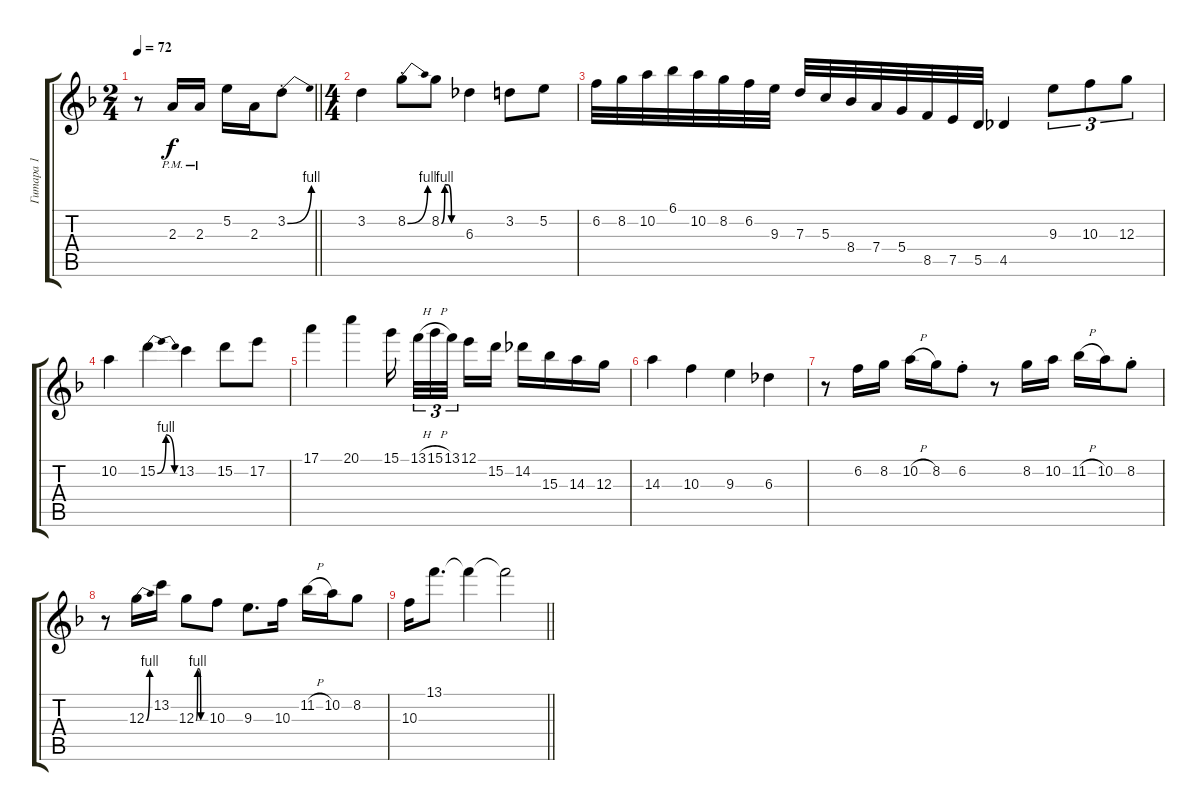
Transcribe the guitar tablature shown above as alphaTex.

\track ("Гитара 1" "Гитара 1") {instrument acousticguitarsteel}
\staff {score tabs}
\tuning (E4 B3 G3 D3 A2 E2) {hide}
\ts (2 4)
\tempo 72
\clef g2
\barLineRight lightlight
\ks dminor
r.8{dy f} 2.3{pm}.16 2.3{pm}.16 5.2.16 2.3.16 3.2{be (bend 0 0 60 4) st}.8 |
\ts (4 4)
3.2.4 8.2{be (bend 0 0 60 4) st}.8 8.2{be (custom 0 0 10 4 20 4 30 0 60 0)}.8 6.3.4 3.2.8 5.2.8 |
6.2.32 8.2.32 10.2.32 6.1.32 10.2.32 8.2.32 6.2.32 9.3.32 7.3.32 5.3.32 8.4.32 7.4.32 5.4.32 8.5.32 7.5.32 5.5.32 4.5.4 9.3.8{tu (3 2)} 10.3.8{tu (3 2)} 12.3.8{tu (3 2)} |
10.2.4 15.2{be (bendrelease 0 0 15 4 30 4 60 0)}.4 13.2.4 15.2.8 17.2.8 |
17.1.4 20.1.4 15.1.16{beam splitsecondary} 13.1{h}.32{tu (3 2)} 15.1{h}.32{tu (3 2)} 13.1.32{tu (3 2) beam splitsecondary} 12.1.16 15.2.16{beam split} 14.2.16{beam merge} 15.3.16 14.3.16 12.3.16 |
14.3.4 10.3.4 9.3.4 6.3.4 |
r.8 6.2.16 8.2.16 10.2{h}.16 8.2.16 6.2{st}.8 r.8 8.2.16 10.2.16 11.2{h}.16 10.2.16 8.2{st}.8 |
r.8 12.3{be (bend 0 0 60 4)}.16 13.2.16 12.3{be (custom 0 0 10 4 20 4 30 0 60 0)}.8 10.3.8 9.3.8{d} 10.3.16 11.2{h}.16 10.2.16 8.2.8 |
\barLineRight lightlight
10.3.16 13.1.8{d} 13.1{t}.4 13.1{t}.2
